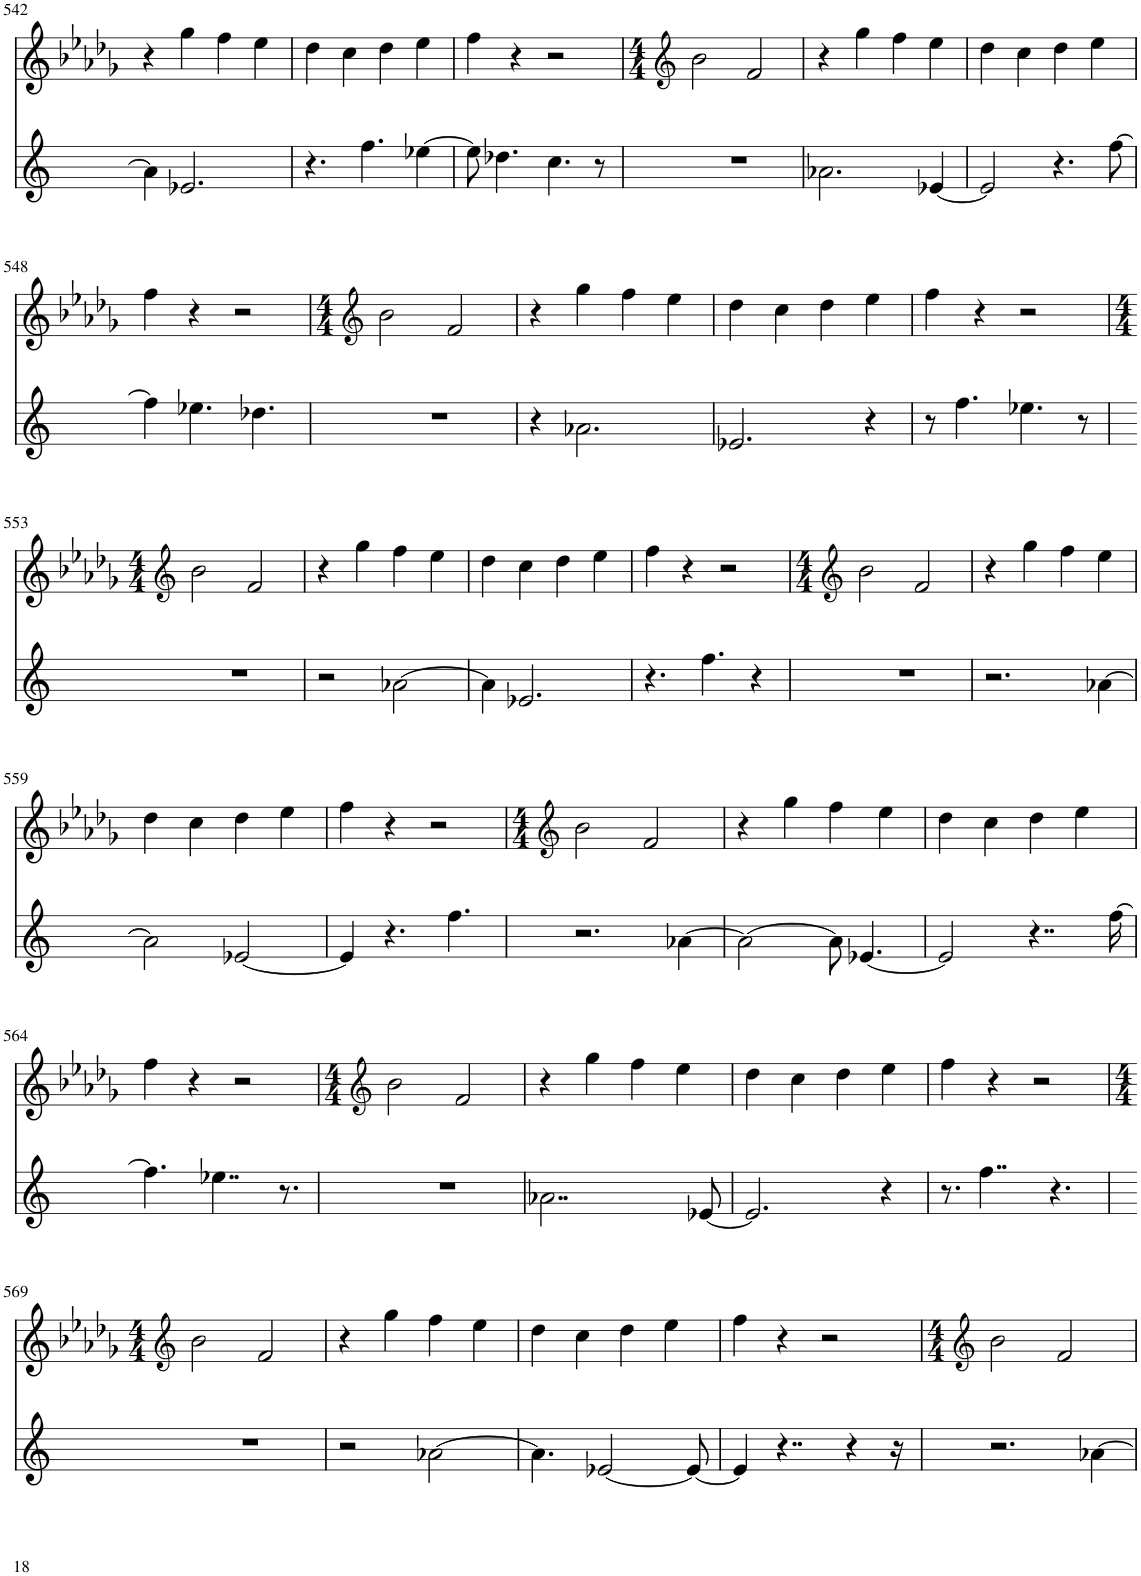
**kern	**kern
*part2	*part1
*staff2	*staff1
*I"Piano	*I"Piano
*I'Pno	*I'Pno
!!LO:PB:g=z
*clefG2	*clefG2
*k[]	*k[b-e-a-d-g-]
*M4/4	*M4/4
=542	=542
4a-\]	4r
2.e-X/	4gg-\
.	4ff\
.	4ee-\
=543	=543
4.r	4dd-\
.	4cc\
4.ff\	.
.	4dd-\
[4ee-X\	4ee-\
=544	=544
8ee-\]	4ff\
4.dd-X\	.
.	4r
4.cc\	2r
8r	.
=545	=545
*	*clefG2
*	*M4/4
1r	2b-\
.	2f/
=546	=546
2.a-X\	4r
.	4gg-\
.	4ff\
[4e-X/	4ee-\
=547	=547
2e-/]	4dd-\
.	4cc\
4.r	4dd-\
.	4ee-\
[8ff\	.
!!LO:LB:g=z
=548	=548
4ff\]	4ff\
4.ee-X\	4r
.	2r
4.dd-X\	.
=549	=549
*	*clefG2
*	*M4/4
1r	2b-\
.	2f/
=550	=550
4r	4r
2.a-X\	4gg-\
.	4ff\
.	4ee-\
=551	=551
2.e-X/	4dd-\
.	4cc\
.	4dd-\
4r	4ee-\
=552	=552
8r	4ff\
4.ff\	.
.	4r
4.ee-X\	2r
8r	.
!!LO:LB:g=z
=553	=553
*	*clefG2
*	*M4/4
1r	2b-\
.	2f/
=554	=554
2r	4r
.	4gg-\
[2a-X\	4ff\
.	4ee-\
=555	=555
4a-\]	4dd-\
2.e-X/	4cc\
.	4dd-\
.	4ee-\
=556	=556
4.r	4ff\
.	4r
4.ff\	.
.	2r
4r	.
=557	=557
*	*clefG2
*	*M4/4
1r	2b-\
.	2f/
=558	=558
2.r	4r
.	4gg-\
.	4ff\
[4a-X\	4ee-\
!!LO:LB:g=z
=559	=559
2a-\]	4dd-\
.	4cc\
[2e-X/	4dd-\
.	4ee-\
=560	=560
4e-/]	4ff\
4.r	4r
.	2r
4.ff\	.
=561	=561
*	*clefG2
*	*M4/4
2.r	2b-\
.	2f/
[4a-X\	.
=562	=562
2a-\_	4r
.	4gg-\
8a-\]	4ff\
[4.e-X/	.
.	4ee-\
=563	=563
2e-/]	4dd-\
.	4cc\
4..r	4dd-\
.	4ee-\
[16ff\	.
!!LO:LB:g=z
=564	=564
4.ff\]	4ff\
.	4r
4..ee-X\	.
.	2r
8.r	.
=565	=565
*	*clefG2
*	*M4/4
1r	2b-\
.	2f/
=566	=566
2..a-X\	4r
.	4gg-\
.	4ff\
.	4ee-\
[8e-X/	.
=567	=567
2.e-/]	4dd-\
.	4cc\
.	4dd-\
4r	4ee-\
=568	=568
8.r	4ff\
4..ff\	.
.	4r
.	2r
4.r	.
!!LO:LB:g=z
=569	=569
*	*clefG2
*	*M4/4
1r	2b-\
.	2f/
=570	=570
2r	4r
.	4gg-\
[2a-X\	4ff\
.	4ee-\
=571	=571
4.a-\]	4dd-\
.	4cc\
[2e-X/	.
.	4dd-\
.	4ee-\
8e-/_	.
=572	=572
4e-/]	4ff\
4..r	4r
.	2r
4r	.
16r	.
=573	=573
*	*clefG2
*	*M4/4
2.r	2b-\
.	2f/
[4a-X\	.
=	=
*-	*-
